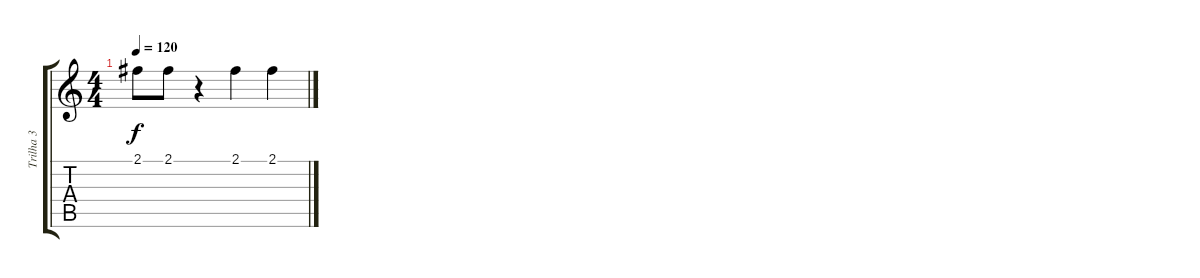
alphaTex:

\track ("Trilha 3" "Trilha 3") {instrument acousticbass}
\staff {score tabs}
\tuning (E4 B3 G3 D3 A2 E2) {hide}
\ts (4 4)
\tempo 120
\clef g2
\ks c
2.1.8{dy f} 2.1.8 r.4 2.1.4 2.1.4
